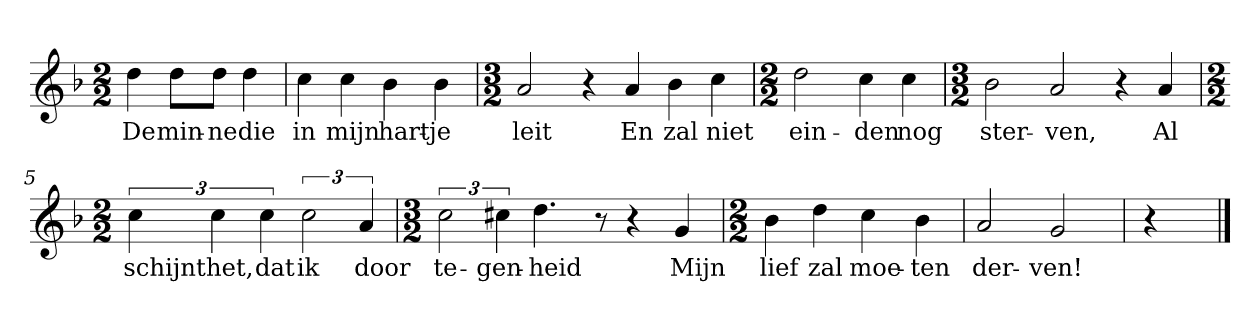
**kern	**text
*part1	*part1
*staff1	*staff1
*clefG2	*
*k[b-]	*
*G:dor	*
*M2/2	*
*MM120	*
=	=
4dd	De
8dd\L	min-
8dd\J	-ne
4dd	die
=1	=1
4cc	in
4cc	mijn
4b-	hart-
4b-	-je
=2	=2
*M3/2	*
2a	leit
4r	.
4a	En
4b-	zal
4cc	niet
=3	=3
*M2/2	*
2dd	ein-
4cc	-den
4cc	nog
=4	=4
*M3/2	*
2b-	ster-
2a	-ven,
4r	.
4a	Al
=5	=5
*M2/2	*
6cc	schijnt
6cc	het,
6cc	dat
3cc	ik
6a	door
=6	=6
*M3/2	*
3cc	te-
6cc#X	-gen-
4.dd	-heid
8r	.
4r	.
4g	Mijn
=7	=7
*M2/2	*
4b-	lief
4dd	zal
4cc	moe-
4b-	-ten
=8	=8
2a	der-
2g	-ven!
=9	=9
4r	.
==	==
*-	*-
